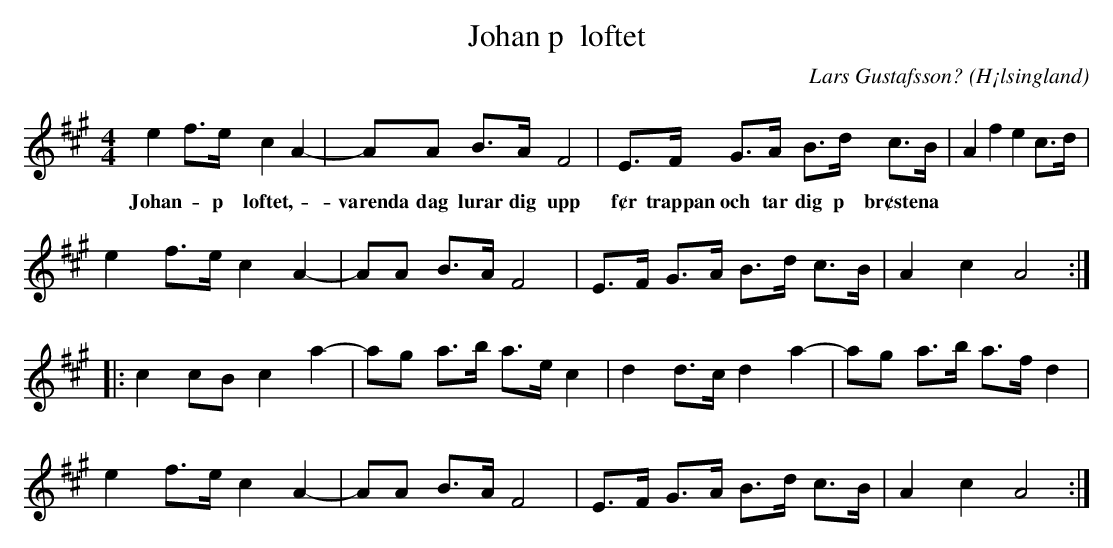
X:1
T:Johan p  loftet
C:Lars Gustafsson?
O:H¡lsingland
M:4/4
L:1/8
K:A
e2 f>e c2 A2-|AA B>A F4|E>F G>A B>d c>B|A2 f2 e2 c>d|
w: Johan - p  loftet, - varenda dag lurar dig upp f¢r trappan och tar dig p  br¢stena
e2 f>e c2 A2-|AA B>A F4|E>F G>A B>d c>B|A2 c2 A4:|
|:c2 cB c2 a2-|ag a>b a>e c2|d2 d>c d2 a2-|ag a>b a>f d2|
e2 f>e c2 A2-|AA B>A F4|E>F G>A B>d c>B|A2 c2 A4:|
